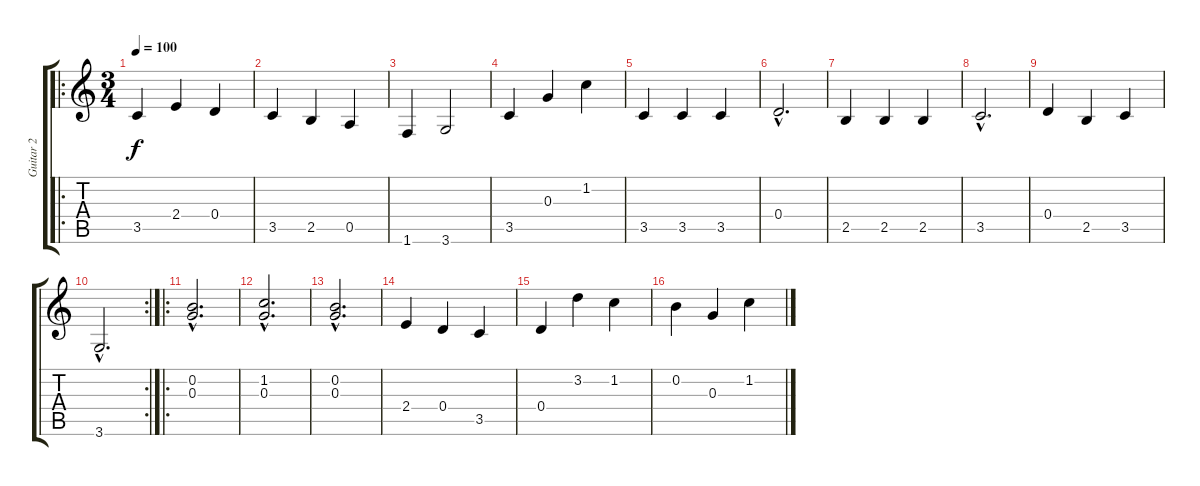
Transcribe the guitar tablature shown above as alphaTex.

\track ("Guitar 2" "Guitar 2") {instrument acousticguitarnylon}
\staff {score tabs}
\tuning (E4 B3 G3 D3 A2 E2) {hide}
\ro
\ts (3 4)
\tempo 100
\clef g2
\ks c
3.5.4{dy f instrument acousticguitarnylon} 2.4.4 0.4.4 |
3.5.4 2.5.4 0.5.4 |
1.6.4 3.6.2 |
3.5.4 0.3.4 1.2.4 |
3.5.4 3.5.4 3.5.4 |
0.4{hac}.2{d} |
2.5.4 2.5.4 2.5.4 |
3.5{hac}.2{d} |
0.4.4 2.5.4 3.5.4 |
\rc 2
3.6{hac}.2{d} |
\ro
(0.2{hac} 0.3{hac}).2{d} |
(1.2{hac} 0.3{hac}).2{d} |
(0.2{hac} 0.3{hac}).2{d} |
2.4.4 0.4.4 3.5.4 |
0.4.4 3.2.4 1.2.4 |
0.2.4 0.3.4 1.2.4
